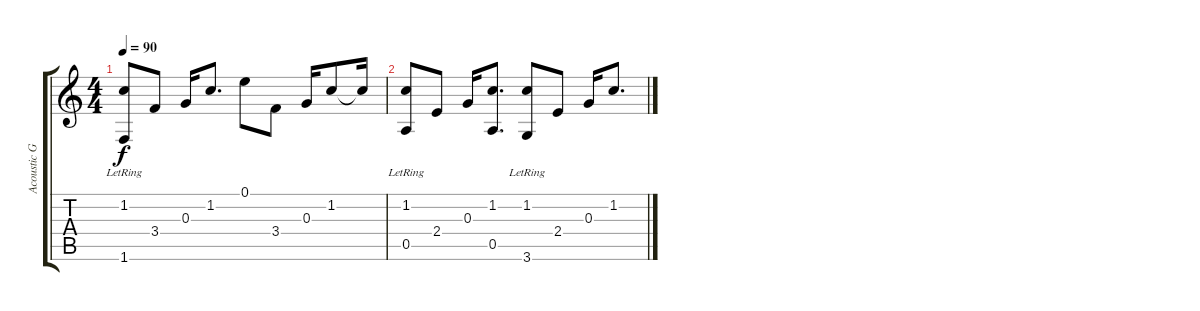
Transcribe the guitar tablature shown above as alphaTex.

\track ("Acoustic Guitar" "Acoustic G") {instrument acousticguitarnylon}
\staff {score tabs}
\tuning (E4 B3 G3 D3 A2 E2) {hide}
\ts (4 4)
\tempo 90
\clef g2
\ks c
(1.2 1.6{lr}).8{dy f} 3.4.8 0.3.16 1.2.8{d} 0.1.8 3.4.8 0.3.16 1.2.8 1.2{t}.16 |
(1.2 0.5{lr}).8 2.4.8 0.3.16 (1.2 0.5).8{d} (1.2 3.6{lr}).8 2.4.8 0.3.16 1.2.8{d}
